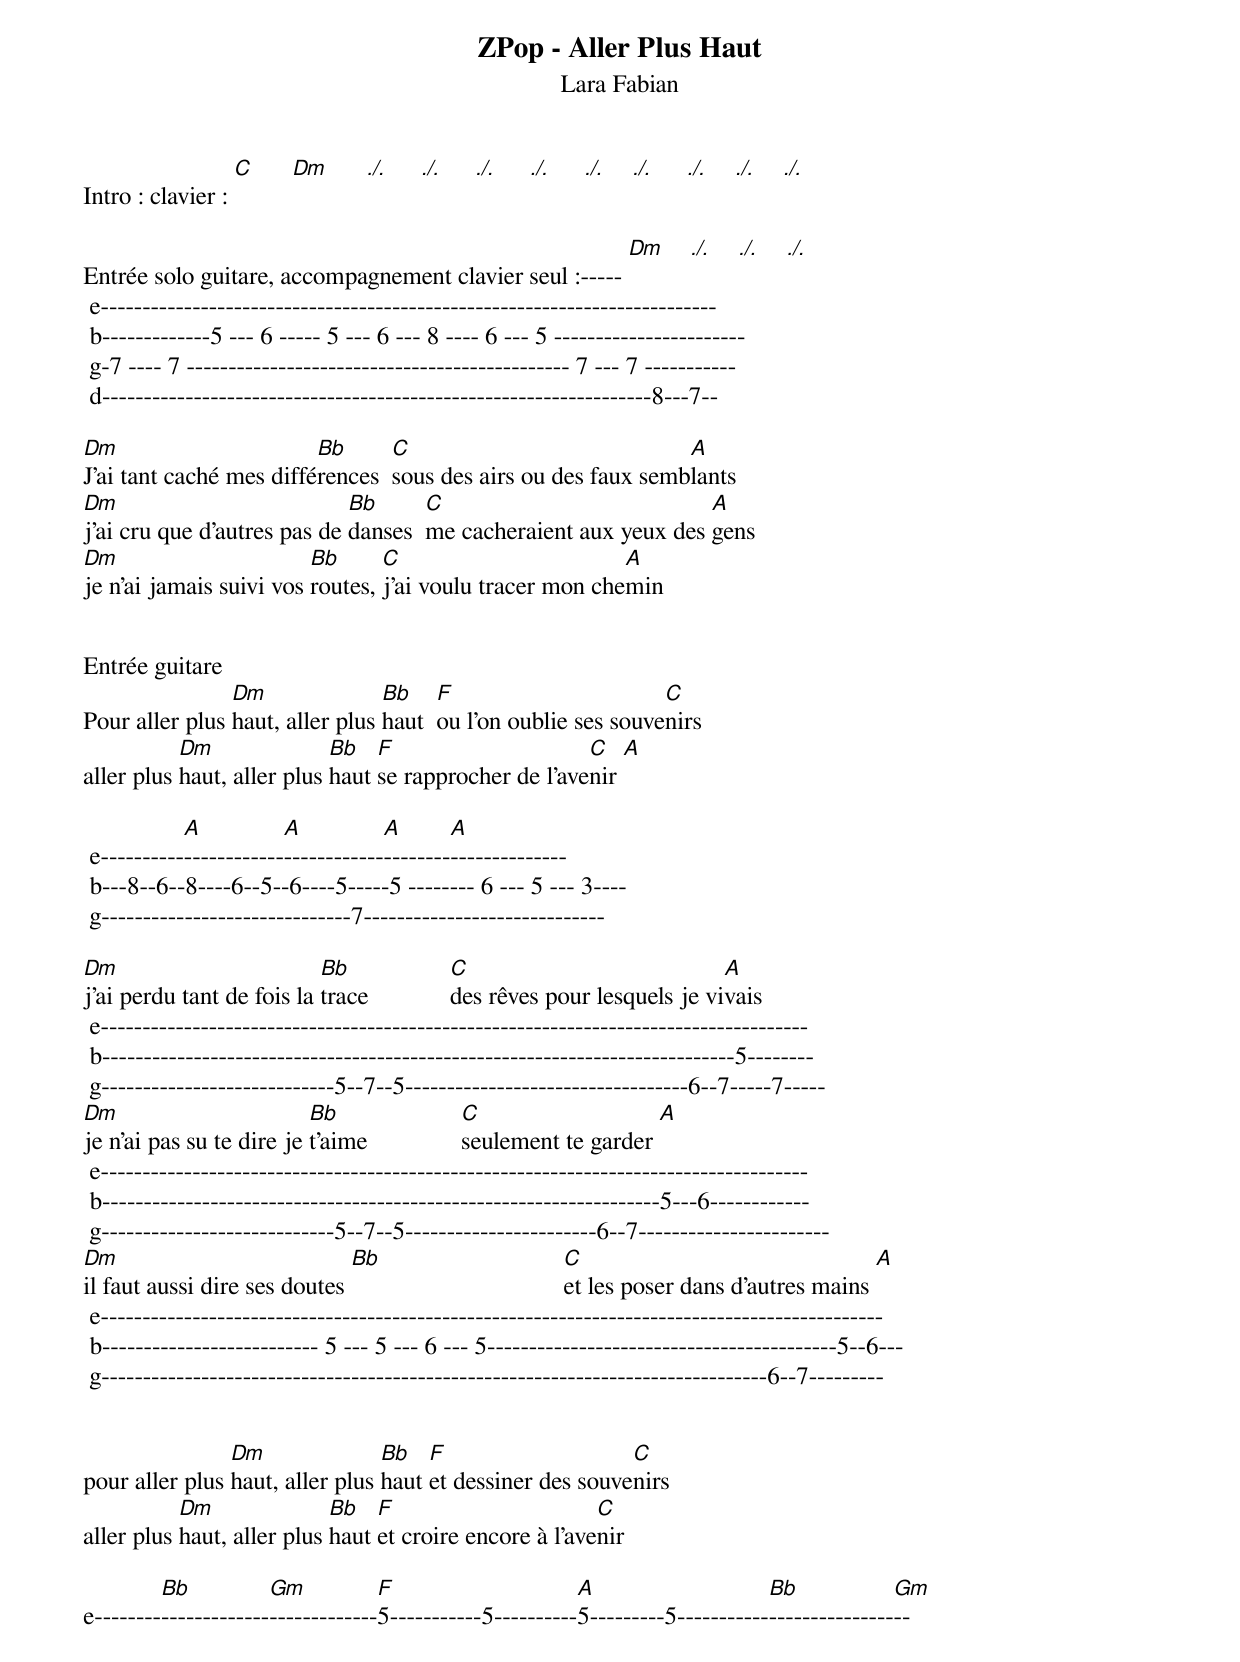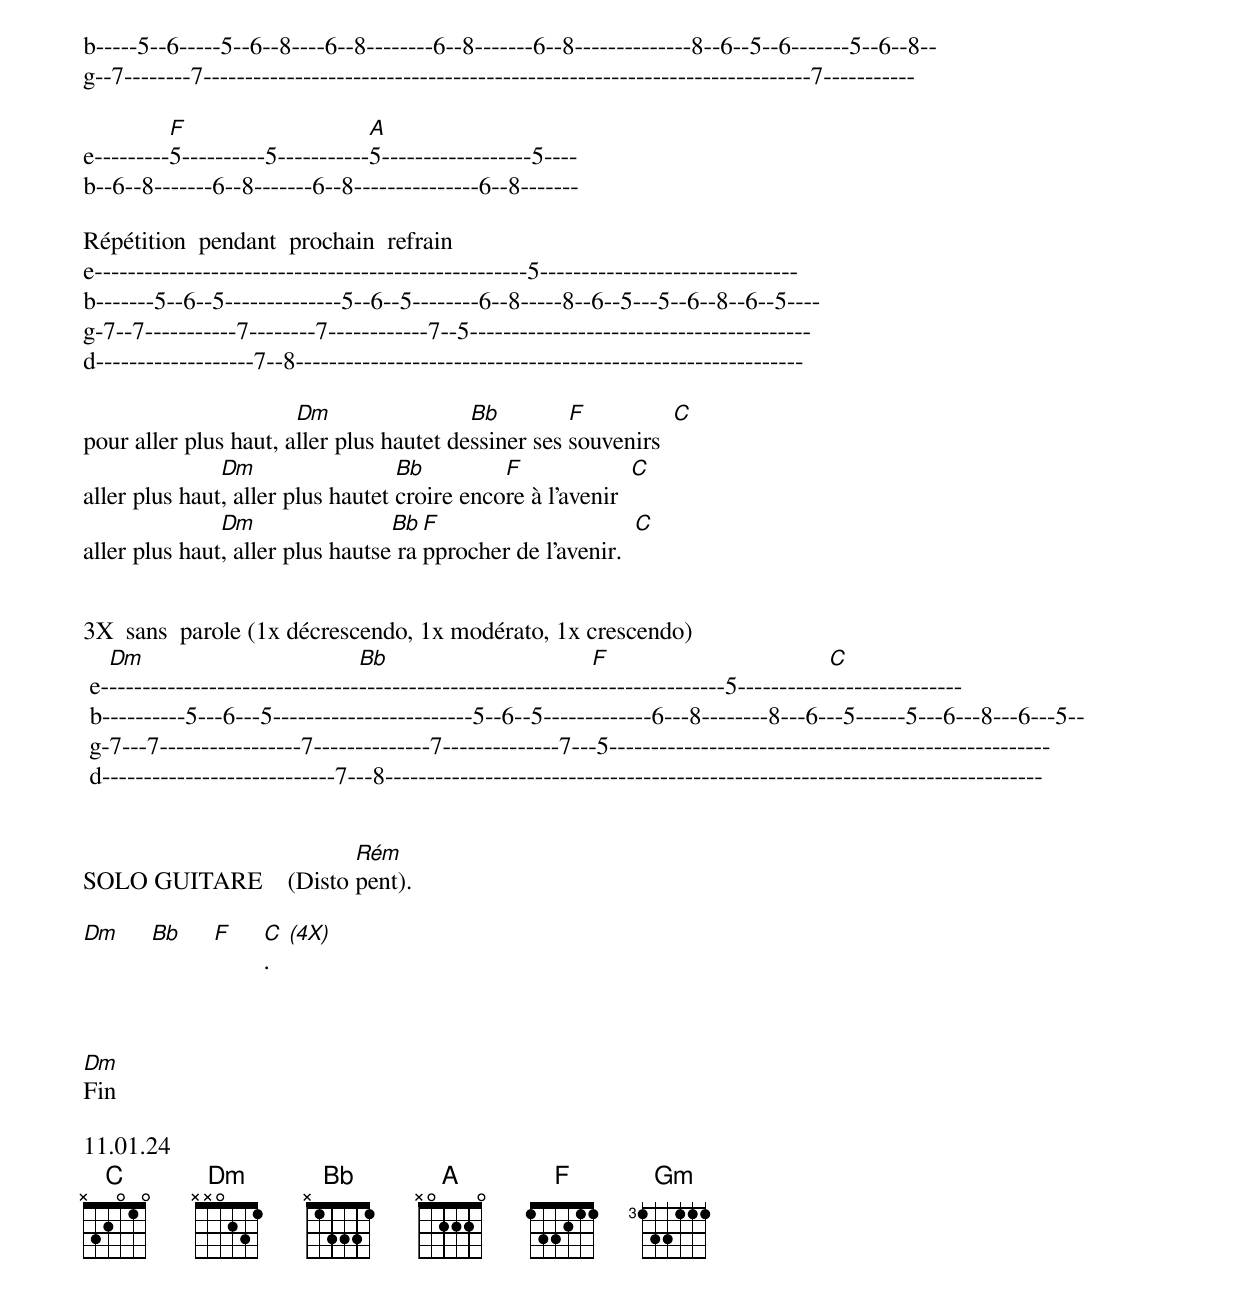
{title: ZPop - Aller Plus Haut}
{subtitle: Lara Fabian}

Intro : clavier : [C]      [Dm]      [./.]     [./.]     [./.]     [./.]     [./.]    [./.]     [./.]    [./.]    [./.]

Entrée solo guitare, accompagnement clavier seul :----- [Dm]    [./.]    [./.]    [./.]
 e--------------------------------------------------------------------------
 b-------------5 --- 6 ----- 5 --- 6 --- 8 ---- 6 --- 5 -----------------------
 g-7 ---- 7 ---------------------------------------------- 7 --- 7 -----------
 d------------------------------------------------------------------8---7--

[Dm]J'ai tant caché mes diffé[Bb]rences  ​[C]​sous des airs ou des faux semb[A]lants
[Dm]j'ai cru que d'autres pas de [Bb]danses  [C]​me cacheraient aux yeux des [A]gens
[Dm]je n'ai jamais suivi vos [Bb]routes, ​​[C]j'ai voulu tracer mon che[A]min


Entrée guitare
Pour aller plus [Dm]haut, aller plus [Bb]haut  [F]​ou l'on oublie ses souve[C]nirs
aller plus [Dm]haut, aller plus [Bb]haut [F]se rapprocher de l'ave[C]nir [A]

 e----------[A]------------[A]------------[A]--------[A]--------------
 b---8--6--8----6--5--6----5-----5 -------- 6 --- 5 --- 3----
 g------------------------------7-----------------------------

[Dm]j'ai perdu tant de fois la [Bb]trace​​             [C]des rêves pour lesquels je vi[A]vais
 e-------------------------------------------------------------------------------------
 b----------------------------------------------------------------------------5--------
 g----------------------------5--7--5----------------------------------6--7-----7-----
[Dm]je n'ai pas su te dire je [Bb]t'aime ​              [C]seulement te garder [A]
 e-------------------------------------------------------------------------------------
 b-------------------------------------------------------------------5---6------------
 g----------------------------5--7--5-----------------------6--7-----------------------
[Dm]il faut aussi dire ses doutes [Bb] ​​                                 [C]et les poser dans d'autres mains [A]
 e----------------------------------------------------------------------------------------------
 b-------------------------- 5 --- 5 --- 6 --- 5------------------------------------------5--6---
 g--------------------------------------------------------------------------------6--7---------


pour aller plus [Dm]haut, aller plus [Bb]haut​ [F]et dessiner des souve[C]nirs
aller plus [Dm]haut, aller plus [Bb]haut [F]et croire encore à l'ave[C]nir

e--------[Bb]-------------[Gm]-------------[F]5-----------5----------[A]5---------5-----------[Bb]---------------[Gm]--
b-----5--6-----5--6--8----6--8--------6--8-------6--8--------------8--6--5--6-------5--6--8--
g--7--------7-------------------------------------------------------------------------7-----------

e---------[F]5----------5-----------[A]5------------------5----
b--6--8-------6--8-------6--8---------------6--8-------

Répétition  pendant  prochain  refrain
e----------------------------------------------------5-------------------------------
b-------5--6--5--------------5--6--5--------6--8-----8--6--5---5--6--8--6--5----
g-7--7-----------7--------7------------7--5-----------------------------------------
d-------------------7--8-------------------------------------------------------------

pour aller plus haut, a[Dm]ller plus haut​et de[Bb]ssiner ses [F]souvenirs  [C]
aller plus haut[Dm], aller plus haut​​et [Bb]croir[​]e enco[​F]re à l'avenir  [C]
aller plus haut[Dm], aller plus haut​​se[Bb] ra[​​F]pprocher de l'avenir.  [C]


3X  sans  parole (1x décrescendo, 1x modérato, 1x crescendo)
 e-[Dm]------------------------------[Bb]----------------------------[F]----------------5-----------[C]----------------
 b----------5---6---5------------------------5--6--5-------------6---8--------8---6---5------5---6---8---6---5--
 g-7---7-----------------7--------------7--------------7---5-----------------------------------------------------
 d----------------------------7---8-------------------------------------------------------------------------------


SOLO GUITARE    (Disto [Rém]pent).

[Dm]     [Bb]     [F]     [C].   [(4X)]



[Dm]Fin

11.01.24
